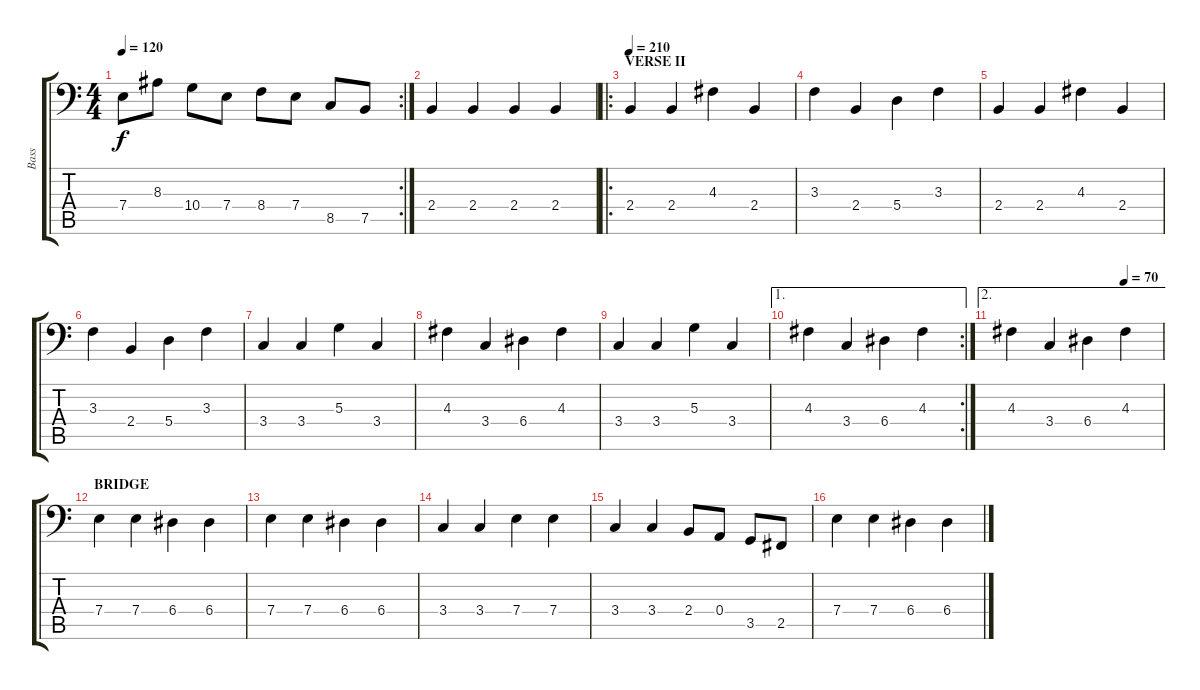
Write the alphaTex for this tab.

\track ("Bass" "Bass") {instrument slapbass2}
\staff {score tabs}
\tuning (C3 G2 D2 A1 E1 B0) {hide}
\rc 2
\ts (4 4)
\tempo 120
\clef f4
\ks c
7.4.8{dy f} 8.3.8 10.4.8 7.4.8 8.4.8 7.4.8 8.5.8 7.5.8 |
2.4.4 2.4.4 2.4.4 2.4.4 |
\ro
\section ("" "VERSE II")
\tempo 210
2.4.4 2.4.4 4.3.4 2.4.4 |
3.3.4 2.4.4 5.4.4 3.3.4 |
2.4.4 2.4.4 4.3.4 2.4.4 |
3.3.4 2.4.4 5.4.4 3.3.4 |
3.4.4 3.4.4 5.3.4 3.4.4 |
4.3.4 3.4.4 6.4.4 4.3.4 |
3.4.4 3.4.4 5.3.4 3.4.4 |
\ae 1
\rc 2
4.3.4 3.4.4 6.4.4 4.3.4 |
\ae 2
\tempo (70 0.75)
4.3.4 3.4.4 6.4.4 4.3.4 |
\section ("" "BRIDGE")
7.4.4 7.4.4 6.4.4 6.4.4 |
7.4.4 7.4.4 6.4.4 6.4.4 |
3.4.4 3.4.4 7.4.4 7.4.4 |
3.4.4 3.4.4 2.4.8 0.4.8 3.5.8 2.5.8 |
7.4.4 7.4.4 6.4.4 6.4.4
